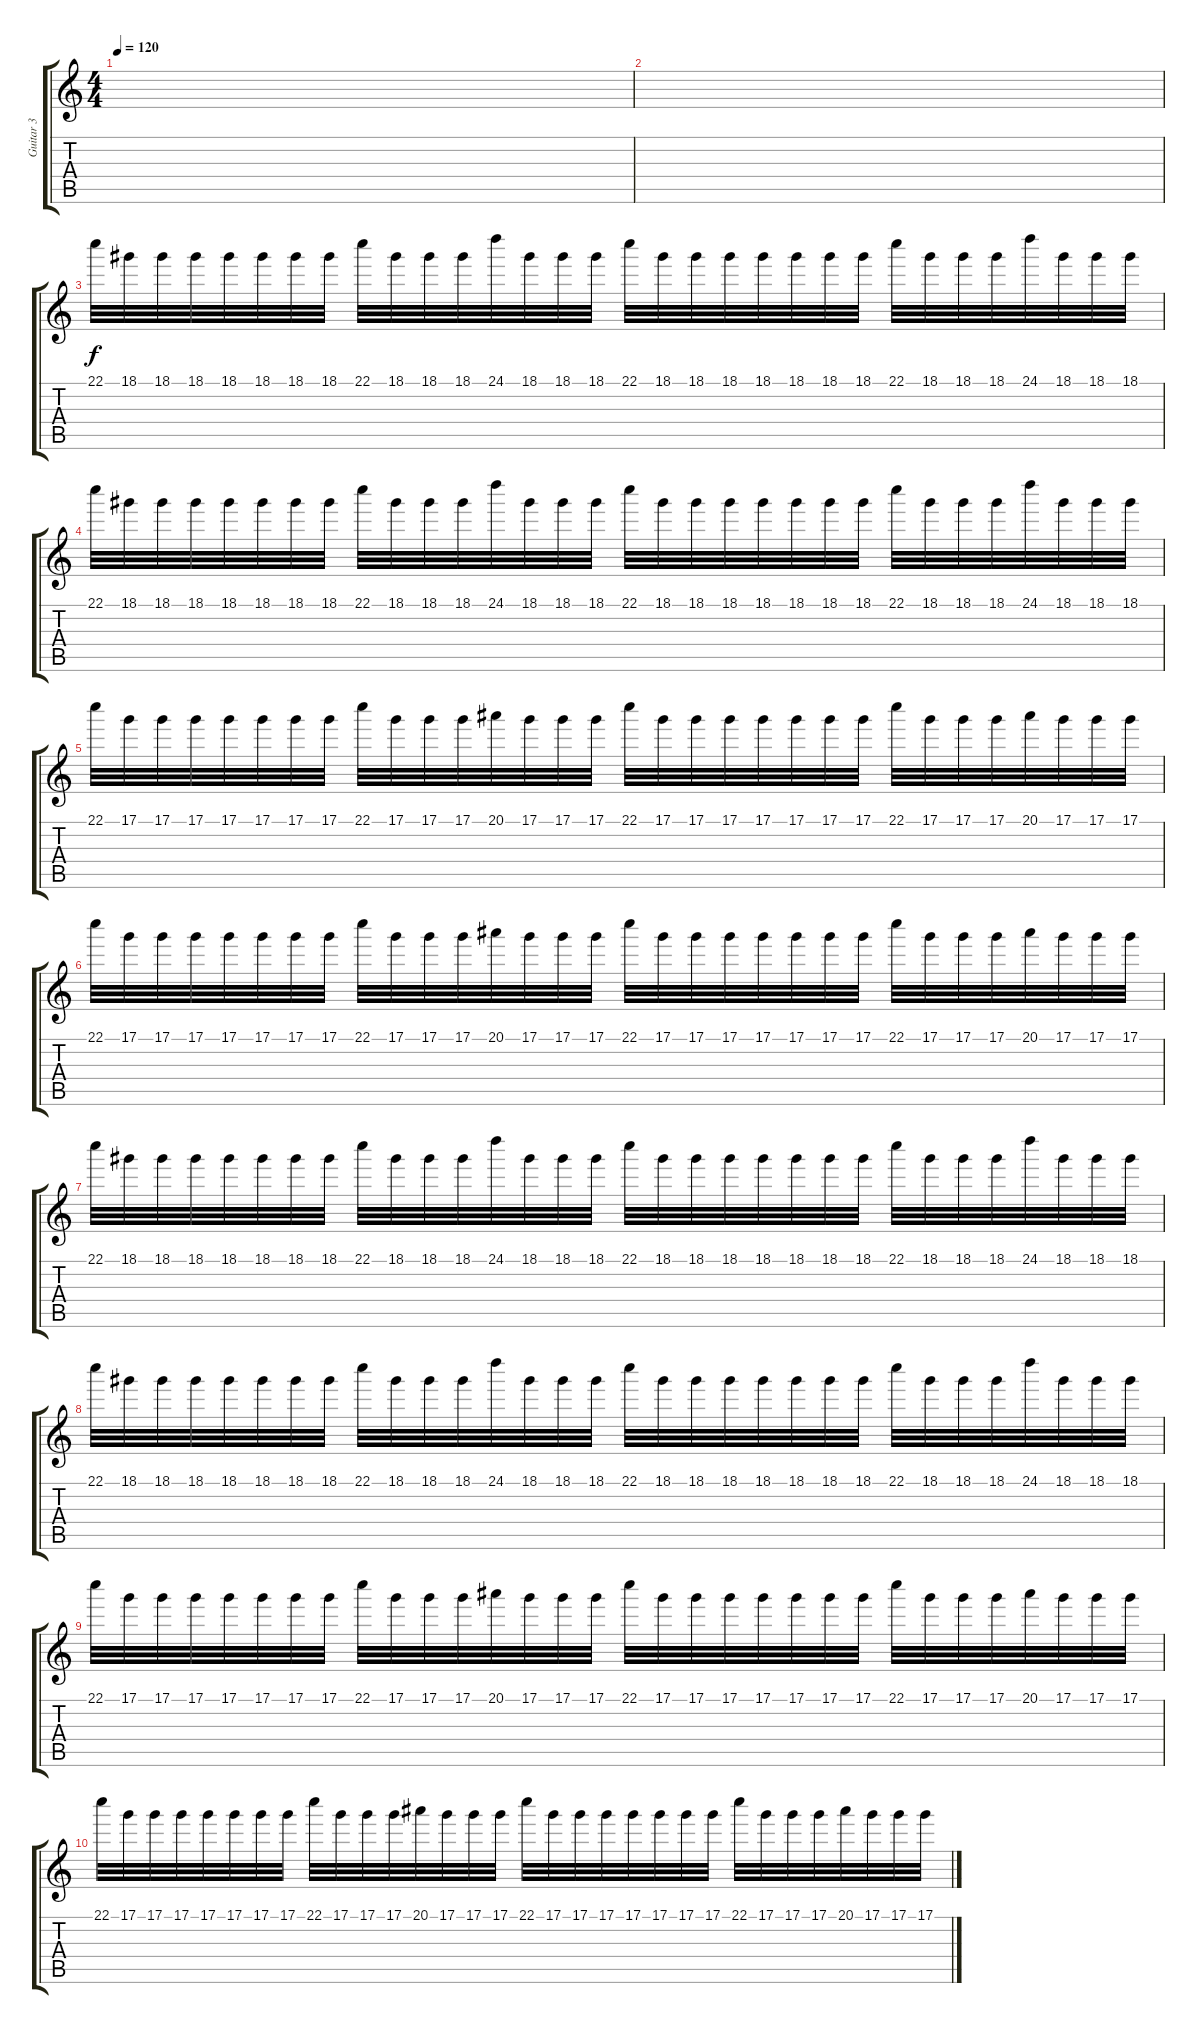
\track ("Guitar 3" "Guitar 3") {instrument distortionguitar}
\staff {score tabs}
\tuning (D4 A3 F3 C3 G2 C2) {hide}
\ts (4 4)
\tempo 120
\clef g2
\ks c
|
|
22.1.32 18.1.32 18.1.32 18.1.32 18.1.32 18.1.32 18.1.32 18.1.32 22.1.32 18.1.32 18.1.32 18.1.32 24.1.32 18.1.32 18.1.32 18.1.32 22.1.32 18.1.32 18.1.32 18.1.32 18.1.32 18.1.32 18.1.32 18.1.32 22.1.32 18.1.32 18.1.32 18.1.32 24.1.32 18.1.32 18.1.32 18.1.32 |
22.1.32 18.1.32 18.1.32 18.1.32 18.1.32 18.1.32 18.1.32 18.1.32 22.1.32 18.1.32 18.1.32 18.1.32 24.1.32 18.1.32 18.1.32 18.1.32 22.1.32 18.1.32 18.1.32 18.1.32 18.1.32 18.1.32 18.1.32 18.1.32 22.1.32 18.1.32 18.1.32 18.1.32 24.1.32 18.1.32 18.1.32 18.1.32 |
22.1.32 17.1.32 17.1.32 17.1.32 17.1.32 17.1.32 17.1.32 17.1.32 22.1.32 17.1.32 17.1.32 17.1.32 20.1.32 17.1.32 17.1.32 17.1.32 22.1.32 17.1.32 17.1.32 17.1.32 17.1.32 17.1.32 17.1.32 17.1.32 22.1.32 17.1.32 17.1.32 17.1.32 20.1.32 17.1.32 17.1.32 17.1.32 |
22.1.32 17.1.32 17.1.32 17.1.32 17.1.32 17.1.32 17.1.32 17.1.32 22.1.32 17.1.32 17.1.32 17.1.32 20.1.32 17.1.32 17.1.32 17.1.32 22.1.32 17.1.32 17.1.32 17.1.32 17.1.32 17.1.32 17.1.32 17.1.32 22.1.32 17.1.32 17.1.32 17.1.32 20.1.32 17.1.32 17.1.32 17.1.32 |
22.1.32 18.1.32 18.1.32 18.1.32 18.1.32 18.1.32 18.1.32 18.1.32 22.1.32 18.1.32 18.1.32 18.1.32 24.1.32 18.1.32 18.1.32 18.1.32 22.1.32 18.1.32 18.1.32 18.1.32 18.1.32 18.1.32 18.1.32 18.1.32 22.1.32 18.1.32 18.1.32 18.1.32 24.1.32 18.1.32 18.1.32 18.1.32 |
22.1.32 18.1.32 18.1.32 18.1.32 18.1.32 18.1.32 18.1.32 18.1.32 22.1.32 18.1.32 18.1.32 18.1.32 24.1.32 18.1.32 18.1.32 18.1.32 22.1.32 18.1.32 18.1.32 18.1.32 18.1.32 18.1.32 18.1.32 18.1.32 22.1.32 18.1.32 18.1.32 18.1.32 24.1.32 18.1.32 18.1.32 18.1.32 |
22.1.32 17.1.32 17.1.32 17.1.32 17.1.32 17.1.32 17.1.32 17.1.32 22.1.32 17.1.32 17.1.32 17.1.32 20.1.32 17.1.32 17.1.32 17.1.32 22.1.32 17.1.32 17.1.32 17.1.32 17.1.32 17.1.32 17.1.32 17.1.32 22.1.32 17.1.32 17.1.32 17.1.32 20.1.32 17.1.32 17.1.32 17.1.32 |
22.1.32 17.1.32 17.1.32 17.1.32 17.1.32 17.1.32 17.1.32 17.1.32 22.1.32 17.1.32 17.1.32 17.1.32 20.1.32 17.1.32 17.1.32 17.1.32 22.1.32 17.1.32 17.1.32 17.1.32 17.1.32 17.1.32 17.1.32 17.1.32 22.1.32 17.1.32 17.1.32 17.1.32 20.1.32 17.1.32 17.1.32 17.1.32
